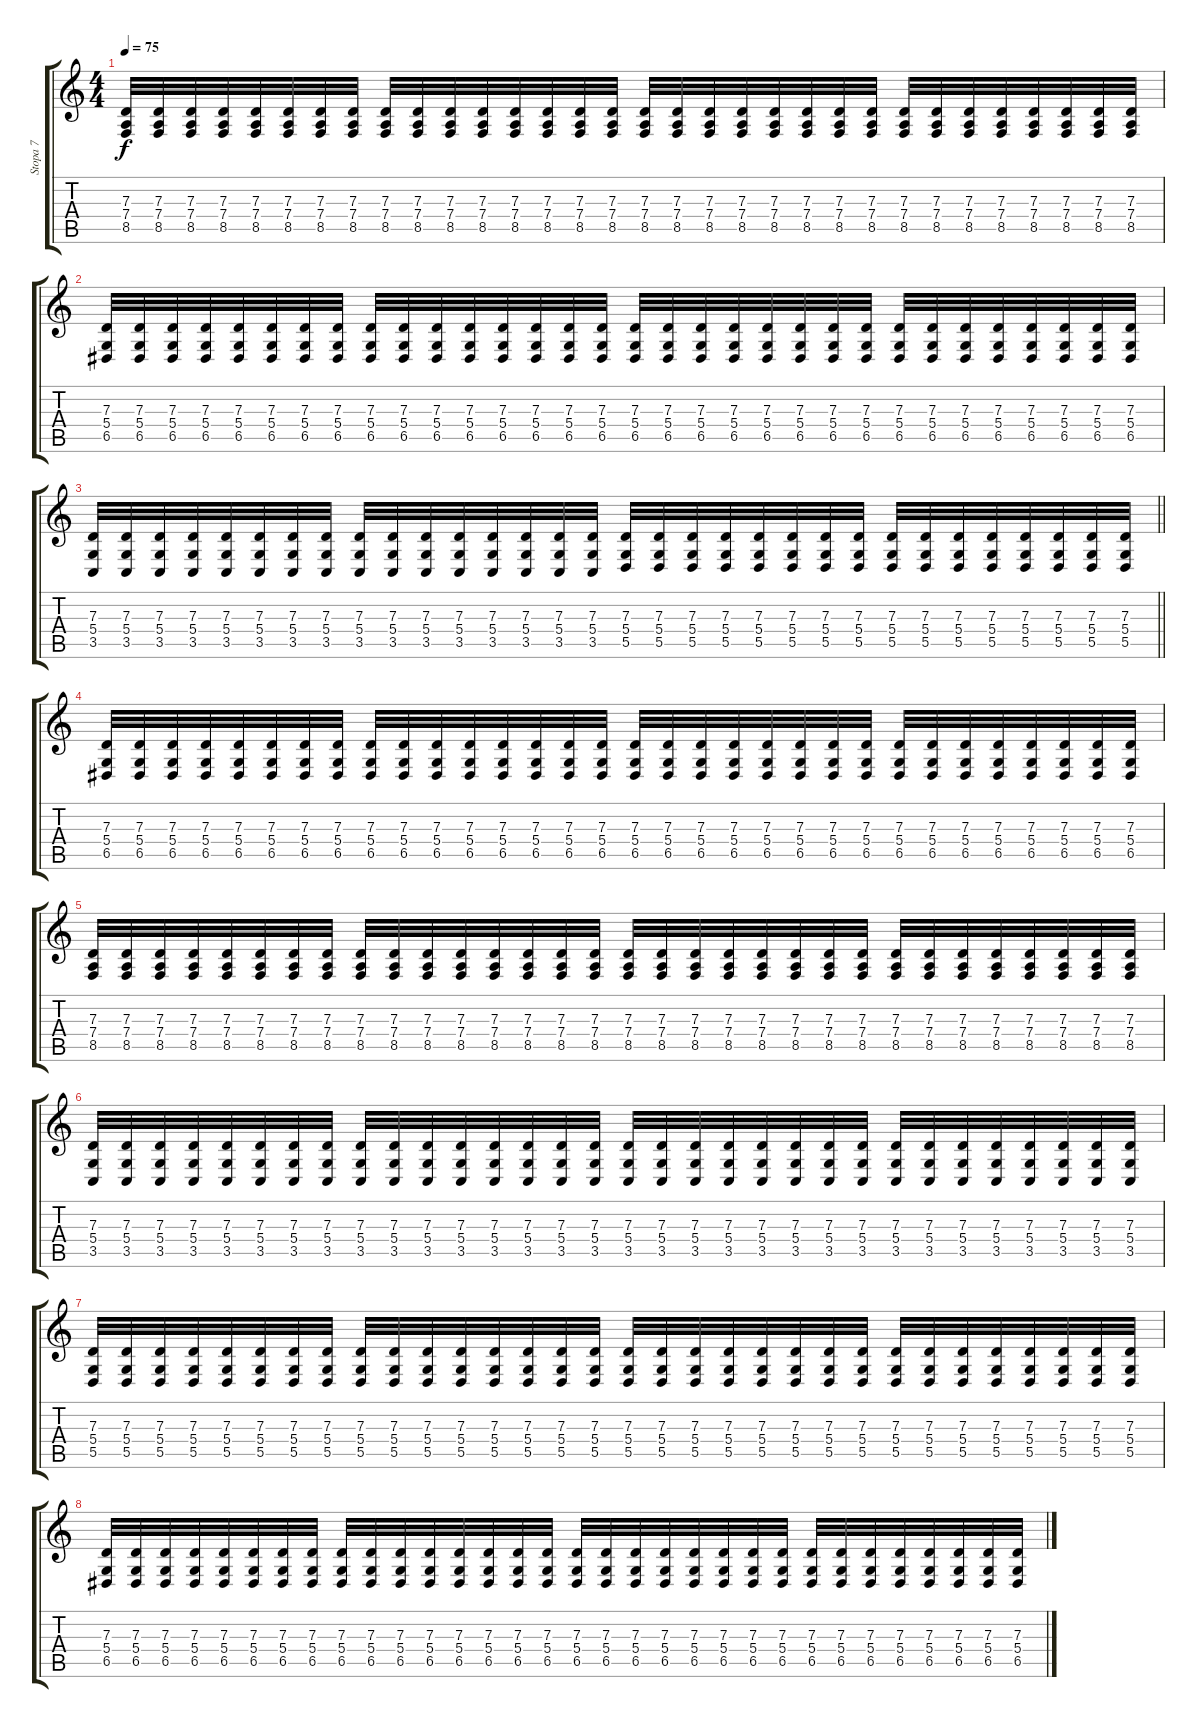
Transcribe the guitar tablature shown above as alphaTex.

\track ("Stopa 7" "Stopa 7") {instrument stringensemble1}
\staff {score tabs}
\tuning (E4 B3 G3 D3 A2 E2) {hide}
\ts (4 4)
\tempo 75
\clef g2
\ks c
(7.3 7.4 8.5).32{dy f} (7.3 7.4 8.5).32 (7.3 7.4 8.5).32 (7.3 7.4 8.5).32 (7.3 7.4 8.5).32 (7.3 7.4 8.5).32 (7.3 7.4 8.5).32 (7.3 7.4 8.5).32 (7.3 7.4 8.5).32 (7.3 7.4 8.5).32 (7.3 7.4 8.5).32 (7.3 7.4 8.5).32 (7.3 7.4 8.5).32 (7.3 7.4 8.5).32 (7.3 7.4 8.5).32 (7.3 7.4 8.5).32 (7.3 7.4 8.5).32 (7.3 7.4 8.5).32 (7.3 7.4 8.5).32 (7.3 7.4 8.5).32 (7.3 7.4 8.5).32 (7.3 7.4 8.5).32 (7.3 7.4 8.5).32 (7.3 7.4 8.5).32 (7.3 7.4 8.5).32 (7.3 7.4 8.5).32 (7.3 7.4 8.5).32 (7.3 7.4 8.5).32 (7.3 7.4 8.5).32 (7.3 7.4 8.5).32 (7.3 7.4 8.5).32 (7.3 7.4 8.5).32 |
(7.3 5.4 6.5).32 (7.3 5.4 6.5).32 (7.3 5.4 6.5).32 (7.3 5.4 6.5).32 (7.3 5.4 6.5).32 (7.3 5.4 6.5).32 (7.3 5.4 6.5).32 (7.3 5.4 6.5).32 (7.3 5.4 6.5).32 (7.3 5.4 6.5).32 (7.3 5.4 6.5).32 (7.3 5.4 6.5).32 (7.3 5.4 6.5).32 (7.3 5.4 6.5).32 (7.3 5.4 6.5).32 (7.3 5.4 6.5).32 (7.3 5.4 6.5).32 (7.3 5.4 6.5).32 (7.3 5.4 6.5).32 (7.3 5.4 6.5).32 (7.3 5.4 6.5).32 (7.3 5.4 6.5).32 (7.3 5.4 6.5).32 (7.3 5.4 6.5).32 (7.3 5.4 6.5).32 (7.3 5.4 6.5).32 (7.3 5.4 6.5).32 (7.3 5.4 6.5).32 (7.3 5.4 6.5).32 (7.3 5.4 6.5).32 (7.3 5.4 6.5).32 (7.3 5.4 6.5).32 |
\barLineRight lightlight
(7.3 5.4 3.5).32 (7.3 5.4 3.5).32 (7.3 5.4 3.5).32 (7.3 5.4 3.5).32 (7.3 5.4 3.5).32 (7.3 5.4 3.5).32 (7.3 5.4 3.5).32 (7.3 5.4 3.5).32 (7.3 5.4 3.5).32 (7.3 5.4 3.5).32 (7.3 5.4 3.5).32 (7.3 5.4 3.5).32 (7.3 5.4 3.5).32 (7.3 5.4 3.5).32 (7.3 5.4 3.5).32 (7.3 5.4 3.5).32 (7.3 5.4 5.5).32 (7.3 5.4 5.5).32 (7.3 5.4 5.5).32 (7.3 5.4 5.5).32 (7.3 5.4 5.5).32 (7.3 5.4 5.5).32 (7.3 5.4 5.5).32 (7.3 5.4 5.5).32 (7.3 5.4 5.5).32 (7.3 5.4 5.5).32 (7.3 5.4 5.5).32 (7.3 5.4 5.5).32 (7.3 5.4 5.5).32 (7.3 5.4 5.5).32 (7.3 5.4 5.5).32 (7.3 5.4 5.5).32 |
\section ("" "")
(7.3 5.4 6.5).32 (7.3 5.4 6.5).32 (7.3 5.4 6.5).32 (7.3 5.4 6.5).32 (7.3 5.4 6.5).32 (7.3 5.4 6.5).32 (7.3 5.4 6.5).32 (7.3 5.4 6.5).32 (7.3 5.4 6.5).32 (7.3 5.4 6.5).32 (7.3 5.4 6.5).32 (7.3 5.4 6.5).32 (7.3 5.4 6.5).32 (7.3 5.4 6.5).32 (7.3 5.4 6.5).32 (7.3 5.4 6.5).32 (7.3 5.4 6.5).32 (7.3 5.4 6.5).32 (7.3 5.4 6.5).32 (7.3 5.4 6.5).32 (7.3 5.4 6.5).32 (7.3 5.4 6.5).32 (7.3 5.4 6.5).32 (7.3 5.4 6.5).32 (7.3 5.4 6.5).32 (7.3 5.4 6.5).32 (7.3 5.4 6.5).32 (7.3 5.4 6.5).32 (7.3 5.4 6.5).32 (7.3 5.4 6.5).32 (7.3 5.4 6.5).32 (7.3 5.4 6.5).32 |
(7.3 7.4 8.5).32 (7.3 7.4 8.5).32 (7.3 7.4 8.5).32 (7.3 7.4 8.5).32 (7.3 7.4 8.5).32 (7.3 7.4 8.5).32 (7.3 7.4 8.5).32 (7.3 7.4 8.5).32 (7.3 7.4 8.5).32 (7.3 7.4 8.5).32 (7.3 7.4 8.5).32 (7.3 7.4 8.5).32 (7.3 7.4 8.5).32 (7.3 7.4 8.5).32 (7.3 7.4 8.5).32 (7.3 7.4 8.5).32 (7.3 7.4 8.5).32 (7.3 7.4 8.5).32 (7.3 7.4 8.5).32 (7.3 7.4 8.5).32 (7.3 7.4 8.5).32 (7.3 7.4 8.5).32 (7.3 7.4 8.5).32 (7.3 7.4 8.5).32 (7.3 7.4 8.5).32 (7.3 7.4 8.5).32 (7.3 7.4 8.5).32 (7.3 7.4 8.5).32 (7.3 7.4 8.5).32 (7.3 7.4 8.5).32 (7.3 7.4 8.5).32 (7.3 7.4 8.5).32 |
(7.3 5.4 3.5).32 (7.3 5.4 3.5).32 (7.3 5.4 3.5).32 (7.3 5.4 3.5).32 (7.3 5.4 3.5).32 (7.3 5.4 3.5).32 (7.3 5.4 3.5).32 (7.3 5.4 3.5).32 (7.3 5.4 3.5).32 (7.3 5.4 3.5).32 (7.3 5.4 3.5).32 (7.3 5.4 3.5).32 (7.3 5.4 3.5).32 (7.3 5.4 3.5).32 (7.3 5.4 3.5).32 (7.3 5.4 3.5).32 (7.3 5.4 3.5).32 (7.3 5.4 3.5).32 (7.3 5.4 3.5).32 (7.3 5.4 3.5).32 (7.3 5.4 3.5).32 (7.3 5.4 3.5).32 (7.3 5.4 3.5).32 (7.3 5.4 3.5).32 (7.3 5.4 3.5).32 (7.3 5.4 3.5).32 (7.3 5.4 3.5).32 (7.3 5.4 3.5).32 (7.3 5.4 3.5).32 (7.3 5.4 3.5).32 (7.3 5.4 3.5).32 (7.3 5.4 3.5).32 |
(7.3 5.4 5.5).32 (7.3 5.4 5.5).32 (7.3 5.4 5.5).32 (7.3 5.4 5.5).32 (7.3 5.4 5.5).32 (7.3 5.4 5.5).32 (7.3 5.4 5.5).32 (7.3 5.4 5.5).32 (7.3 5.4 5.5).32 (7.3 5.4 5.5).32 (7.3 5.4 5.5).32 (7.3 5.4 5.5).32 (7.3 5.4 5.5).32 (7.3 5.4 5.5).32 (7.3 5.4 5.5).32 (7.3 5.4 5.5).32 (7.3 5.4 5.5).32 (7.3 5.4 5.5).32 (7.3 5.4 5.5).32 (7.3 5.4 5.5).32 (7.3 5.4 5.5).32 (7.3 5.4 5.5).32 (7.3 5.4 5.5).32 (7.3 5.4 5.5).32 (7.3 5.4 5.5).32 (7.3 5.4 5.5).32 (7.3 5.4 5.5).32 (7.3 5.4 5.5).32 (7.3 5.4 5.5).32 (7.3 5.4 5.5).32 (7.3 5.4 5.5).32 (7.3 5.4 5.5).32 |
(7.3 5.4 6.5).32 (7.3 5.4 6.5).32 (7.3 5.4 6.5).32 (7.3 5.4 6.5).32 (7.3 5.4 6.5).32 (7.3 5.4 6.5).32 (7.3 5.4 6.5).32 (7.3 5.4 6.5).32 (7.3 5.4 6.5).32 (7.3 5.4 6.5).32 (7.3 5.4 6.5).32 (7.3 5.4 6.5).32 (7.3 5.4 6.5).32 (7.3 5.4 6.5).32 (7.3 5.4 6.5).32 (7.3 5.4 6.5).32 (7.3 5.4 6.5).32 (7.3 5.4 6.5).32 (7.3 5.4 6.5).32 (7.3 5.4 6.5).32 (7.3 5.4 6.5).32 (7.3 5.4 6.5).32 (7.3 5.4 6.5).32 (7.3 5.4 6.5).32 (7.3 5.4 6.5).32 (7.3 5.4 6.5).32 (7.3 5.4 6.5).32 (7.3 5.4 6.5).32 (7.3 5.4 6.5).32 (7.3 5.4 6.5).32 (7.3 5.4 6.5).32 (7.3 5.4 6.5).32
